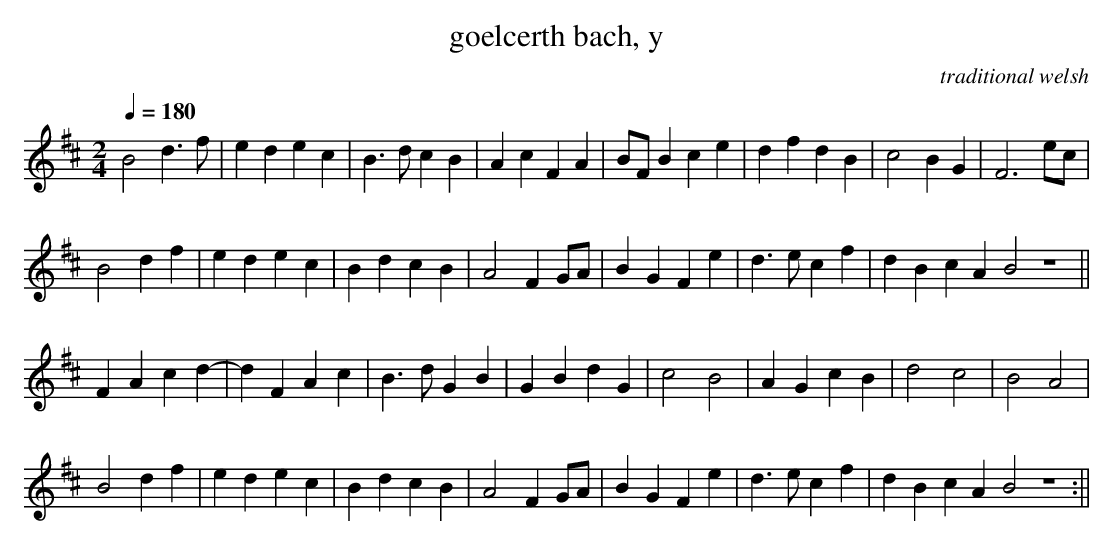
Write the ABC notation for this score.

X:1
T:goelcerth bach, y
O:traditional welsh
M:2/4
L:1/4
Q:1/4=180
K:Bm
B2d>f|edec|B>dcB|AcFA|B/F/Bce|dfdB|c2BG|F3e/c/|
B2df|edec|BdcB|A2FG/A/|BGFe|d>ecf|dBcA B2z2||
FAcd-|dFAc|B>dGB|GBdG|c2B2|AGcB|d2c2|B2A2|
B2df|edec|BdcB|A2FG/A/|BGFe|d>ecf|dBcA B2z2:||
